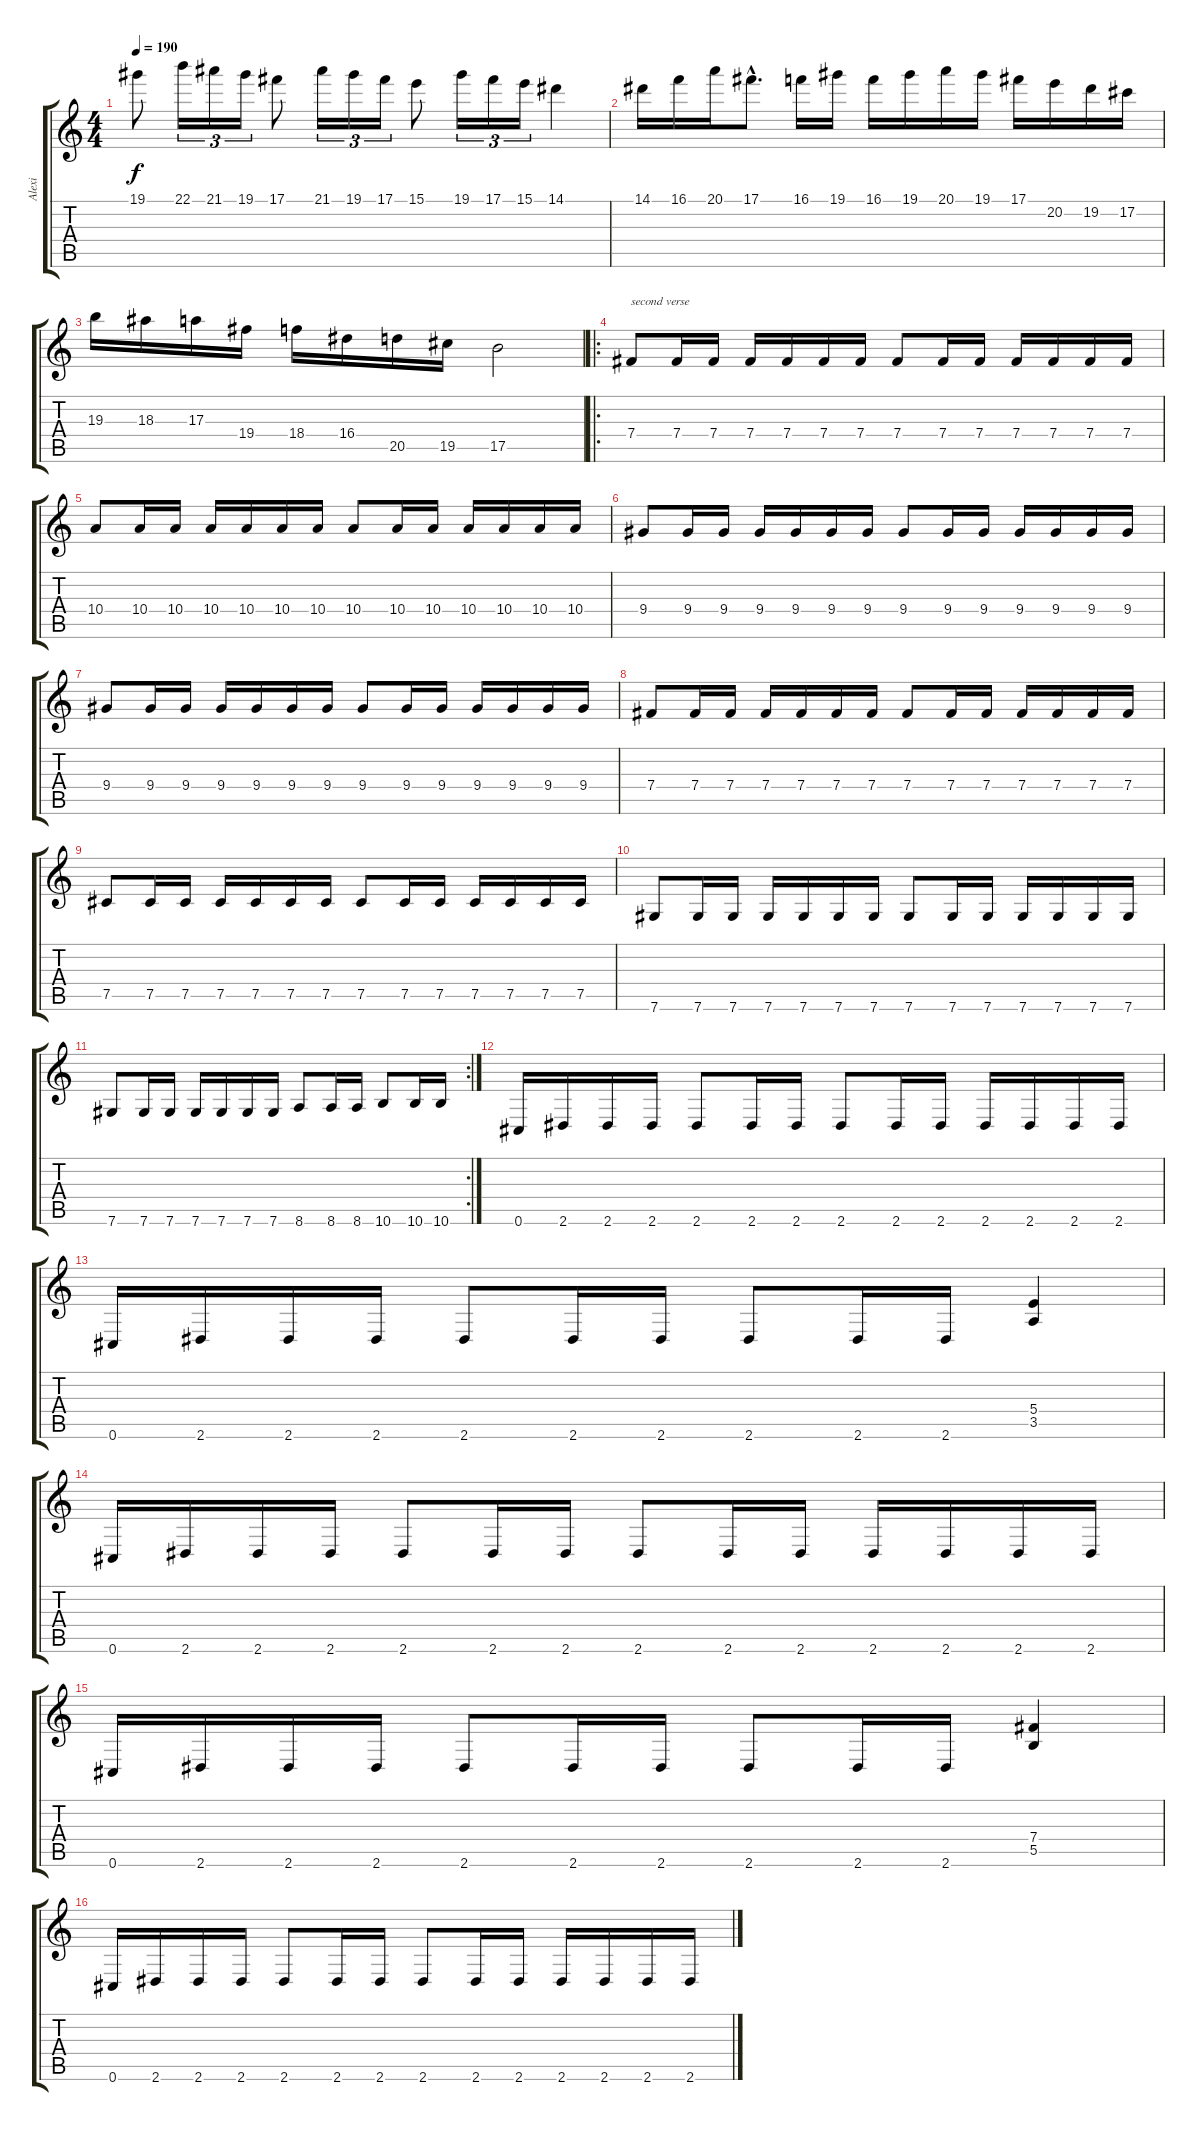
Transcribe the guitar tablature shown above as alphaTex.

\track ("Alexi" "Alexi") {instrument distortionguitar}
\staff {score tabs}
\tuning (Db4 Ab3 E3 B2 Gb2 Db2) {hide}
\ts (4 4)
\tempo 190
\clef g2
\ks c
19.1.8{dy f} 22.1.16{tu (3 2)} 21.1.16{tu (3 2)} 19.1.16{tu (3 2)} 17.1.8 21.1.16{tu (3 2)} 19.1.16{tu (3 2)} 17.1.16{tu (3 2)} 15.1.8 19.1.16{tu (3 2)} 17.1.16{tu (3 2)} 15.1.16{tu (3 2)} 14.1.4 |
14.1.16 16.1.16 20.1.16 17.1{hac}.8{d} 16.1.16 19.1.16 16.1.16 19.1.16 20.1.16 19.1.16 17.1.16 20.2.16 19.2.16 17.2.16 |
19.3.16 18.3.16 17.3.16 19.4.16 18.4.16 16.4.16 20.5.16 19.5.16 17.5.2 |
\ro
7.4.8{txt "second verse"} 7.4.16 7.4.16 7.4.16 7.4.16 7.4.16 7.4.16 7.4.8 7.4.16 7.4.16 7.4.16 7.4.16 7.4.16 7.4.16 |
10.4.8 10.4.16 10.4.16 10.4.16 10.4.16 10.4.16 10.4.16 10.4.8 10.4.16 10.4.16 10.4.16 10.4.16 10.4.16 10.4.16 |
9.4.8 9.4.16 9.4.16 9.4.16 9.4.16 9.4.16 9.4.16 9.4.8 9.4.16 9.4.16 9.4.16 9.4.16 9.4.16 9.4.16 |
9.4.8 9.4.16 9.4.16 9.4.16 9.4.16 9.4.16 9.4.16 9.4.8 9.4.16 9.4.16 9.4.16 9.4.16 9.4.16 9.4.16 |
7.4.8 7.4.16 7.4.16 7.4.16 7.4.16 7.4.16 7.4.16 7.4.8 7.4.16 7.4.16 7.4.16 7.4.16 7.4.16 7.4.16 |
7.5.8 7.5.16 7.5.16 7.5.16 7.5.16 7.5.16 7.5.16 7.5.8 7.5.16 7.5.16 7.5.16 7.5.16 7.5.16 7.5.16 |
7.6.8 7.6.16 7.6.16 7.6.16 7.6.16 7.6.16 7.6.16 7.6.8 7.6.16 7.6.16 7.6.16 7.6.16 7.6.16 7.6.16 |
\rc 2
7.6.8 7.6.16 7.6.16 7.6.16 7.6.16 7.6.16 7.6.16 8.6.8 8.6.16 8.6.16 10.6.8 10.6.16 10.6.16 |
0.6.16 2.6.16 2.6.16 2.6.16 2.6.8 2.6.16 2.6.16 2.6.8 2.6.16 2.6.16 2.6.16 2.6.16 2.6.16 2.6.16 |
0.6.16 2.6.16 2.6.16 2.6.16 2.6.8 2.6.16 2.6.16 2.6.8 2.6.16 2.6.16 (5.4 3.5).4 |
0.6.16 2.6.16 2.6.16 2.6.16 2.6.8 2.6.16 2.6.16 2.6.8 2.6.16 2.6.16 2.6.16 2.6.16 2.6.16 2.6.16 |
0.6.16 2.6.16 2.6.16 2.6.16 2.6.8 2.6.16 2.6.16 2.6.8 2.6.16 2.6.16 (7.4 5.5).4 |
0.6.16 2.6.16 2.6.16 2.6.16 2.6.8 2.6.16 2.6.16 2.6.8 2.6.16 2.6.16 2.6.16 2.6.16 2.6.16 2.6.16
